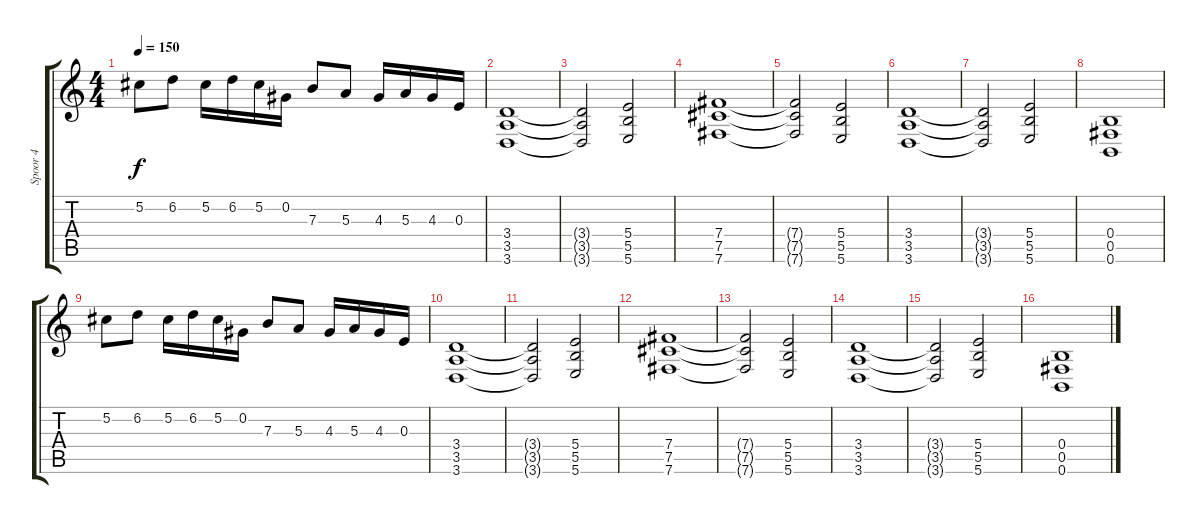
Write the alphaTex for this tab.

\track ("Spoor 4" "Spoor 4") {instrument distortionguitar}
\staff {score tabs}
\tuning (Db4 Ab3 E3 B2 Gb2 B1) {hide}
\ts (4 4)
\tempo 150
\clef g2
\ks c
5.2.8{dy f} 6.2.8 5.2.16 6.2.16 5.2.16 0.2.16 7.3.8 5.3.8 4.3.16 5.3.16 4.3.16 0.3.16 |
(3.4 3.5 3.6).1{balance 10} |
(3.4{t} 3.5{t} 3.6{t}).2 (5.4 5.5 5.6).2 |
(7.4 7.5 7.6).1 |
(7.4{t} 7.5{t} 7.6{t}).2 (5.4 5.5 5.6).2 |
(3.4 3.5 3.6).1 |
(3.4{t} 3.5{t} 3.6{t}).2 (5.4 5.5 5.6).2 |
(0.4 0.5 0.6).1 |
5.2.8{balance 16} 6.2.8 5.2.16 6.2.16 5.2.16 0.2.16 7.3.8 5.3.8 4.3.16 5.3.16 4.3.16 0.3.16 |
(3.4 3.5 3.6).1{balance 10} |
(3.4{t} 3.5{t} 3.6{t}).2 (5.4 5.5 5.6).2{volume 0} |
(7.4 7.5 7.6).1 |
(7.4{t} 7.5{t} 7.6{t}).2 (5.4 5.5 5.6).2 |
(3.4 3.5 3.6).1 |
(3.4{t} 3.5{t} 3.6{t}).2 (5.4 5.5 5.6).2 |
(0.4 0.5 0.6).1
